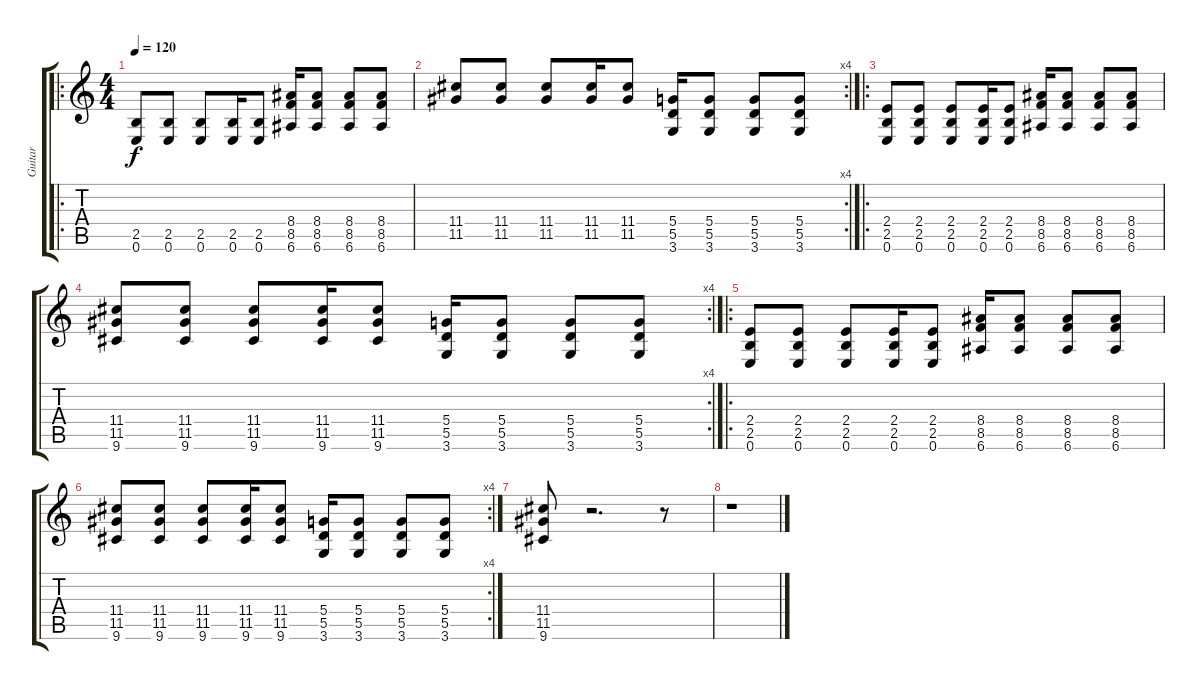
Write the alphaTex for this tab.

\track ("Guitar" "Guitar") {instrument overdrivenguitar}
\staff {score tabs}
\tuning (E4 B3 G3 D3 A2 E2) {hide}
\ro
\ts (4 4)
\tempo 120
\clef g2
\ks c
(2.5 0.6).8{dy f instrument electricguitarclean} (2.5 0.6).8 (2.5 0.6).8 (2.5 0.6).16 (2.5 0.6).8 (8.4 8.5 6.6).16 (8.4 8.5 6.6).8 (8.4 8.5 6.6).8 (8.4 8.5 6.6).8 |
\rc 4
(11.4 11.5).8 (11.4 11.5).8 (11.4 11.5).8 (11.4 11.5).16 (11.4 11.5).8 (5.4 5.5 3.6).16 (5.4 5.5 3.6).8 (5.4 5.5 3.6).8 (5.4 5.5 3.6).8 |
\ro
(2.4 2.5 0.6).8{instrument overdrivenguitar} (2.4 2.5 0.6).8 (2.4 2.5 0.6).8 (2.4 2.5 0.6).16 (2.4 2.5 0.6).8 (8.4 8.5 6.6).16 (8.4 8.5 6.6).8 (8.4 8.5 6.6).8 (8.4 8.5 6.6).8 |
\rc 4
(11.4 11.5 9.6).8 (11.4 11.5 9.6).8 (11.4 11.5 9.6).8 (11.4 11.5 9.6).16 (11.4 11.5 9.6).8 (5.4 5.5 3.6).16 (5.4 5.5 3.6).8 (5.4 5.5 3.6).8 (5.4 5.5 3.6).8 |
\ro
(2.4 2.5 0.6).8{instrument overdrivenguitar} (2.4 2.5 0.6).8 (2.4 2.5 0.6).8 (2.4 2.5 0.6).16 (2.4 2.5 0.6).8 (8.4 8.5 6.6).16 (8.4 8.5 6.6).8 (8.4 8.5 6.6).8 (8.4 8.5 6.6).8 |
\rc 4
(11.4 11.5 9.6).8 (11.4 11.5 9.6).8 (11.4 11.5 9.6).8 (11.4 11.5 9.6).16 (11.4 11.5 9.6).8 (5.4 5.5 3.6).16 (5.4 5.5 3.6).8 (5.4 5.5 3.6).8 (5.4 5.5 3.6).8 |
(11.4 11.5 9.6).8 r.2{d} r.8 |
r.1
